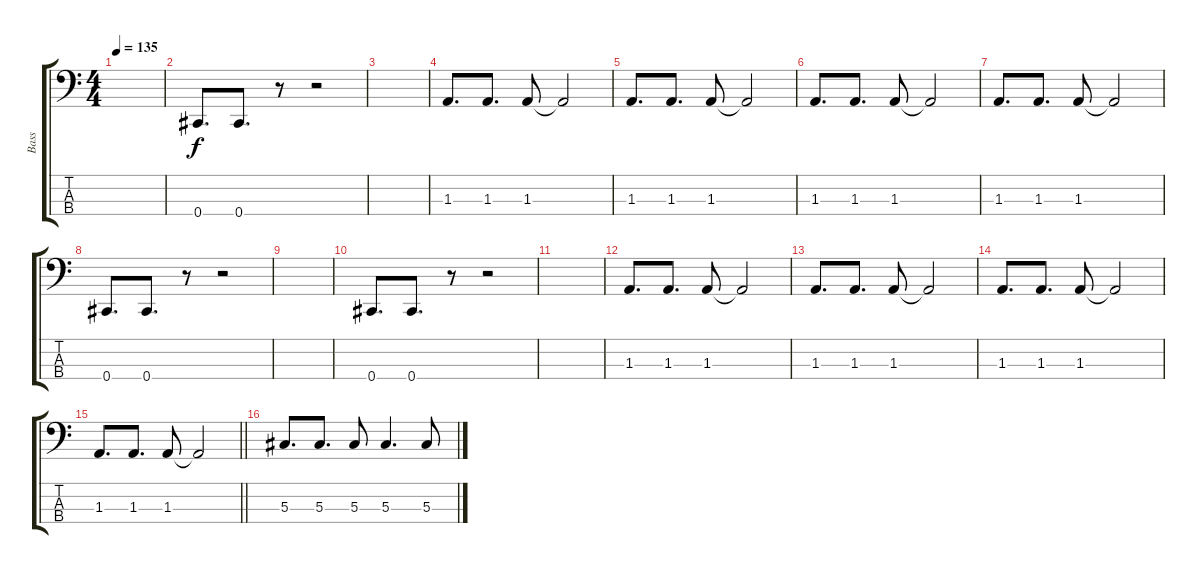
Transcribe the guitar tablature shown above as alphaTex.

\track ("Bass" "Bass") {instrument electricbassfinger}
\staff {score tabs}
\tuning (Gb2 Db2 Ab1 Db1) {hide}
\ts (4 4)
\tempo 135
\clef f4
\ks c
|
0.4.8{d} 0.4.8{d} r.8 r.2 |
|
1.3.8{d} 1.3.8{d} 1.3.8 1.3{t}.2 |
1.3.8{d} 1.3.8{d} 1.3.8 1.3{t}.2 |
1.3.8{d} 1.3.8{d} 1.3.8 1.3{t}.2 |
1.3.8{d} 1.3.8{d} 1.3.8 1.3{t}.2 |
0.4.8{d} 0.4.8{d} r.8 r.2 |
|
0.4.8{d} 0.4.8{d} r.8 r.2 |
|
1.3.8{d} 1.3.8{d} 1.3.8 1.3{t}.2 |
1.3.8{d} 1.3.8{d} 1.3.8 1.3{t}.2 |
1.3.8{d} 1.3.8{d} 1.3.8 1.3{t}.2 |
\barLineRight lightlight
1.3.8{d} 1.3.8{d} 1.3.8 1.3{t}.2 |
5.3.8{d} 5.3.8{d} 5.3.8 5.3.4{d} 5.3.8
